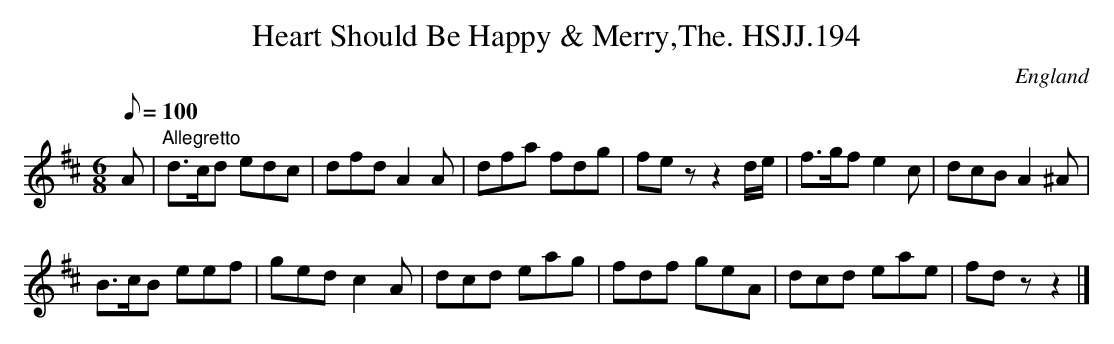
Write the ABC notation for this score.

X:1
T:Heart Should Be Happy & Merry,The. HSJJ.194
M:6/8
L:1/8
Q:100
O:England
K:D
A|"Allegretto"d>cd edc|dfdA2A|dfa fdg|fezz2d/e/|f>gfe2c|dcBA2^A|!
B>cB eef|gedc2A|dcd eag|fdf geA|dcd eae|fdzz2|]
